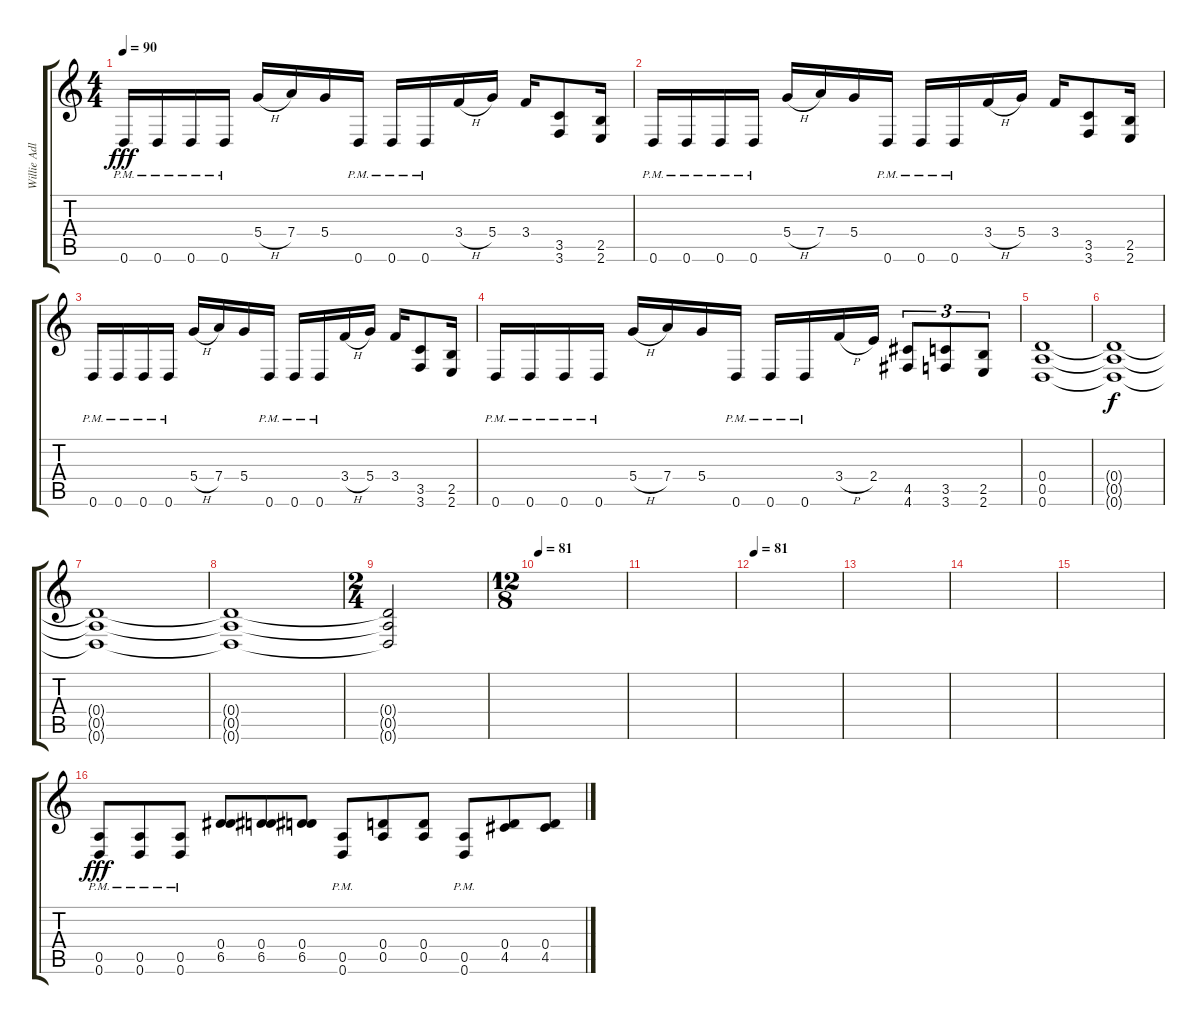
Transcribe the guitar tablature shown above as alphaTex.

\track ("Willie Adler" "Willie Adl") {instrument distortionguitar}
\staff {score tabs}
\tuning (E4 B3 G3 D3 A2 D2) {hide}
\ts (4 4)
\tempo 90
\clef g2
\ks c
0.6{pm}.16{dy fff} 0.6{pm}.16 0.6{pm}.16 0.6{pm}.16 5.4{h}.16 7.4.16 5.4.16 0.6{pm}.16 0.6{pm}.16 0.6{pm}.16 3.4{h}.16 5.4.16 3.4.16 (3.5 3.6).8 (2.5 2.6).16 |
0.6{pm}.16 0.6{pm}.16 0.6{pm}.16 0.6{pm}.16 5.4{h}.16 7.4.16 5.4.16 0.6{pm}.16 0.6{pm}.16 0.6{pm}.16 3.4{h}.16 5.4.16 3.4.16 (3.5 3.6).8 (2.5 2.6).16 |
0.6{pm}.16 0.6{pm}.16 0.6{pm}.16 0.6{pm}.16 5.4{h}.16 7.4.16 5.4.16 0.6{pm}.16 0.6{pm}.16 0.6{pm}.16 3.4{h}.16 5.4.16 3.4.16 (3.5 3.6).8 (2.5 2.6).16 |
0.6{pm}.16 0.6{pm}.16 0.6{pm}.16 0.6{pm}.16 5.4{h}.16 7.4.16 5.4.16 0.6{pm}.16 0.6{pm}.16 0.6{pm}.16 3.4{h}.16 2.4.16 (4.5 4.6).8{tu (3 2)} (3.5 3.6).8{tu (3 2)} (2.5 2.6).8{tu (3 2)} |
(0.4 0.5 0.6).1 |
(0.4{t} 0.5{t} 0.6{t}).1{dy f} |
(0.4{t} 0.5{t} 0.6{t}).1 |
(0.4{t} 0.5{t} 0.6{t}).1 |
\ts (2 4)
(0.4{t} 0.5{t} 0.6{t}).2 |
\ts (12 8)
\tempo 81
|
|
\tempo 81
|
|
|
|
(0.5{pm} 0.6{pm}).8{dy fff} (0.5{pm} 0.6{pm}).8 (0.5{pm} 0.6{pm}).8 (0.4 6.5).8 (0.4 6.5).8 (0.4 6.5).8 (0.5{pm} 0.6{pm}).8 (0.4 0.5).8 (0.4 0.5).8 (0.5{pm} 0.6{pm}).8 (0.4 4.5).8 (0.4 4.5).8
